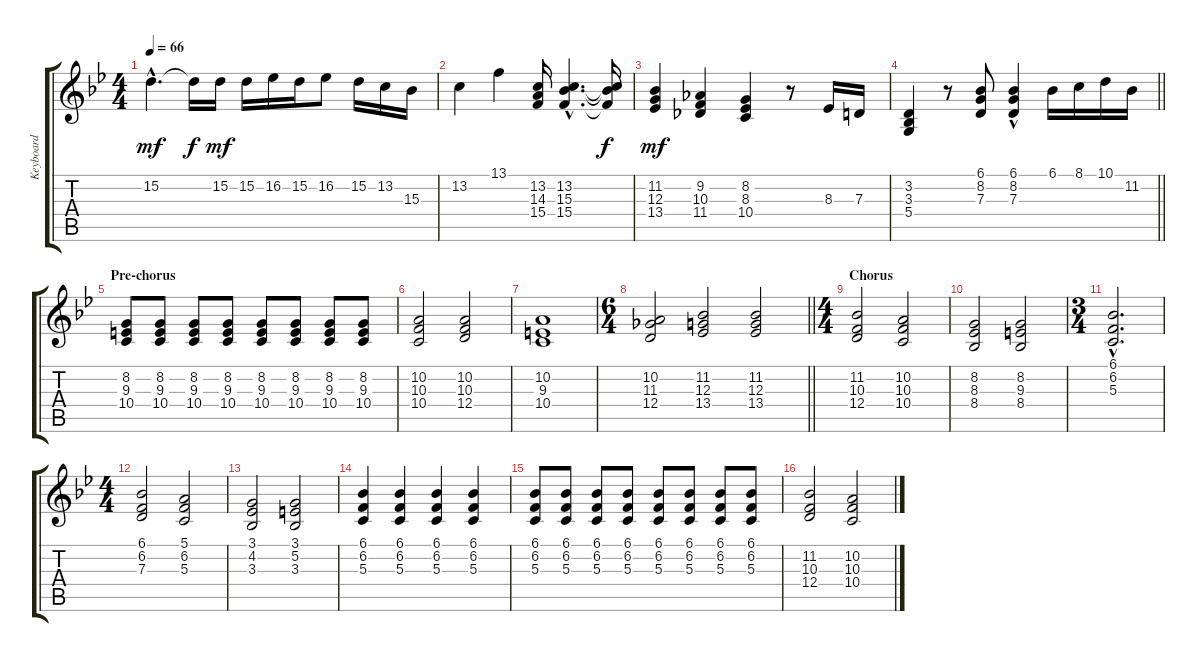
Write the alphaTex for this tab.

\track ("Keyboard" "Keyboard") {instrument electricpiano1}
\staff {score tabs}
\tuning (E4 B3 G3 D3 A2 E2) {hide}
\ts (4 4)
\tempo 66
\clef g2
\ks bb
15.2{hac}.4{d dy mf} 15.2{t}.16{dy f} 15.2.16{dy mf} 15.2.16 16.2.16 15.2.16 16.2.8 15.2.16 13.2.16 15.3.16 |
13.2.4 13.1.4 (13.2 14.3 15.4).16 (13.2{hac} 15.3{hac} 15.4{hac}).4{d} (13.2{t} 15.3{t} 15.4{t}).16{dy f} |
(11.2 12.3 13.4).4{dy mf} (9.2 10.3 11.4).4 (8.2 8.3 10.4).4 r.8 8.3.16 7.3.16 |
\barLineRight lightlight
(3.2 3.3 5.4).4 r.8 (6.1 8.2 7.3).8 (6.1{hac} 8.2{hac} 7.3{hac}).4 6.1.16 8.1.16 10.1.16 11.2.16 |
\section ("" "Pre-chorus")
(8.2 9.3 10.4).8 (8.2 9.3 10.4).8 (8.2 9.3 10.4).8 (8.2 9.3 10.4).8 (8.2 9.3 10.4).8 (8.2 9.3 10.4).8 (8.2 9.3 10.4).8 (8.2 9.3 10.4).8 |
(10.2 10.3 10.4).2 (10.2 10.3 12.4).2 |
(10.2 9.3 10.4).1 |
\ts (6 4)
\barLineRight lightlight
(10.2 11.3 12.4).2 (11.2 12.3 13.4).2 (11.2 12.3 13.4).2 |
\ts (4 4)
\section ("" "Chorus")
(11.2 10.3 12.4).2 (10.2 10.3 10.4).2 |
(8.2 8.3 8.4).2 (8.2 9.3 8.4).2 |
\ts (3 4)
(6.1{hac} 6.2{hac} 5.3{hac}).2{d} |
\ts (4 4)
(6.1 6.2 7.3).2 (5.1 6.2 5.3).2 |
(3.1 4.2 3.3).2 (3.1 5.2 3.3).2 |
(6.1 6.2 5.3).4 (6.1 6.2 5.3).4 (6.1 6.2 5.3).4 (6.1 6.2 5.3).4 |
(6.1 6.2 5.3).8 (6.1 6.2 5.3).8 (6.1 6.2 5.3).8 (6.1 6.2 5.3).8 (6.1 6.2 5.3).8 (6.1 6.2 5.3).8 (6.1 6.2 5.3).8 (6.1 6.2 5.3).8 |
(11.2 10.3 12.4).2 (10.2 10.3 10.4).2
